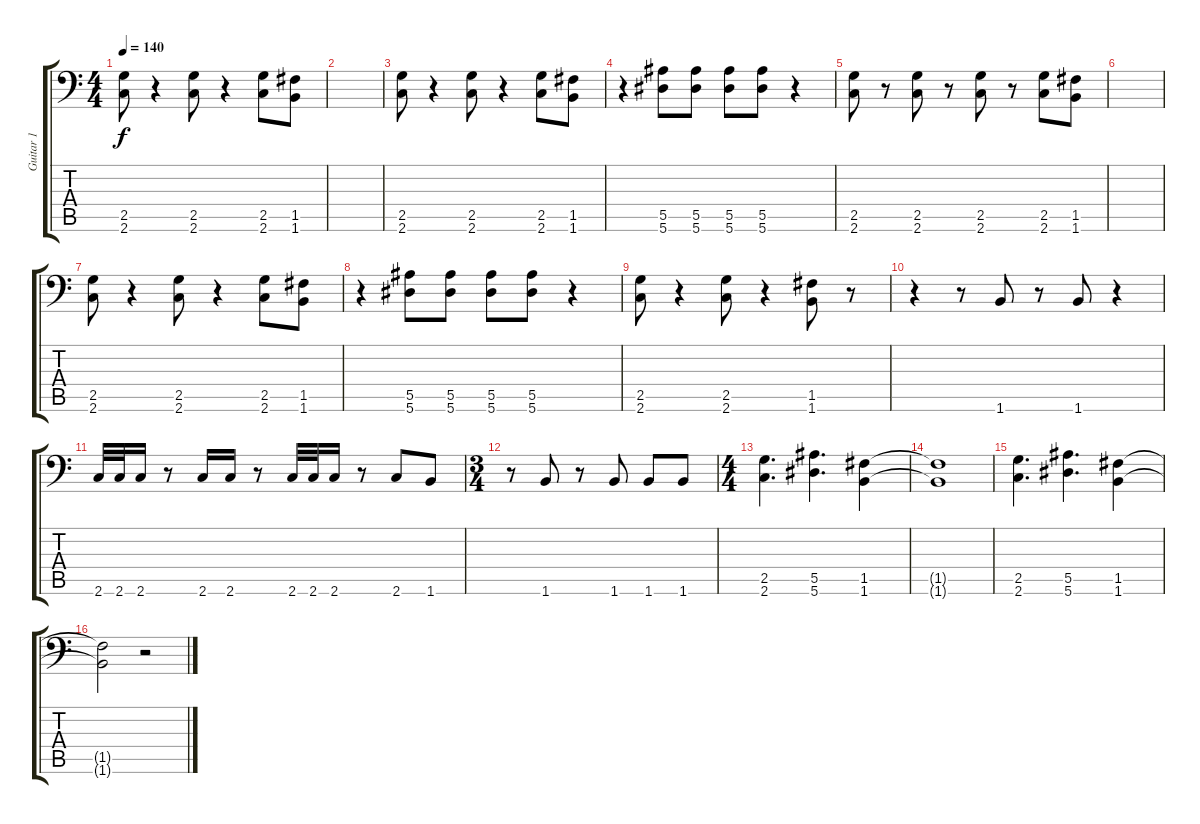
\track ("Guitar 1" "Guitar 1") {instrument distortionguitar}
\staff {score tabs}
\tuning (C4 G3 Eb3 Bb2 F2 Bb1) {hide}
\ts (4 4)
\tempo 140
\clef f4
\ks c
(2.5 2.6).8{dy f} r.4 (2.5 2.6).8 r.4 (2.5 2.6).8 (1.5 1.6).8 |
|
(2.5 2.6).8 r.4 (2.5 2.6).8 r.4 (2.5 2.6).8 (1.5 1.6).8 |
r.4 (5.5 5.6).8 (5.5 5.6).8 (5.5 5.6).8 (5.5 5.6).8 r.4 |
(2.5 2.6).8 r.8 (2.5 2.6).8 r.8 (2.5 2.6).8 r.8 (2.5 2.6).8 (1.5 1.6).8 |
|
(2.5 2.6).8 r.4 (2.5 2.6).8 r.4 (2.5 2.6).8 (1.5 1.6).8 |
r.4 (5.5 5.6).8 (5.5 5.6).8 (5.5 5.6).8 (5.5 5.6).8 r.4 |
(2.5 2.6).8 r.4 (2.5 2.6).8 r.4 (1.5 1.6).8 r.8 |
r.4 r.8 1.6.8 r.8 1.6.8 r.4 |
2.6.32 2.6.32 2.6.16 r.8 2.6.16 2.6.16 r.8 2.6.32 2.6.32 2.6.16 r.8 2.6.8 1.6.8 |
\ts (3 4)
r.8 1.6.8 r.8 1.6.8 1.6.8 1.6.8 |
\ts (4 4)
(2.5 2.6).4{d} (5.5 5.6).4{d} (1.5 1.6).4 |
(1.5{t} 1.6{t}).1 |
(2.5 2.6).4{d} (5.5 5.6).4{d} (1.5 1.6).4 |
(1.5{t} 1.6{t}).2 r.2
